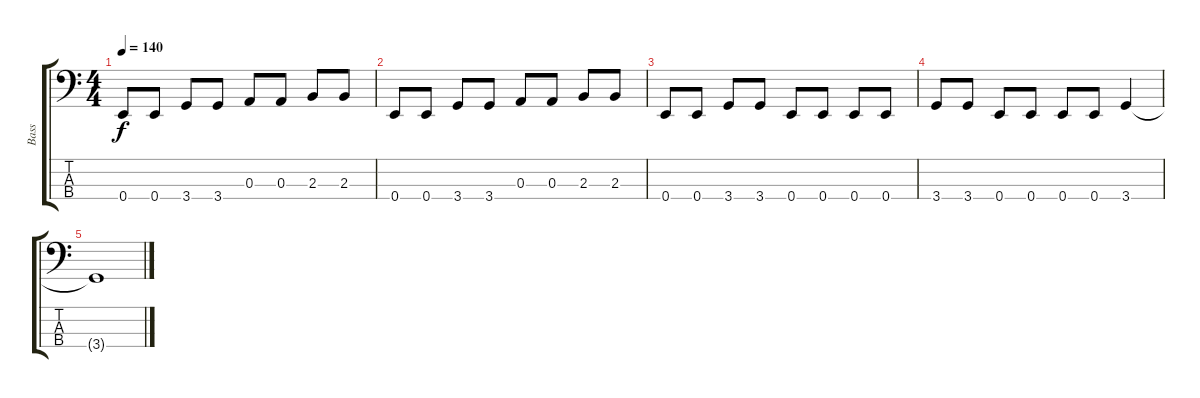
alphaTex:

\track ("Bass" "Bass") {instrument electricbasspick}
\staff {score tabs}
\tuning (G2 D2 A1 E1) {hide}
\ts (4 4)
\tempo 140
\clef f4
\ks c
0.4.8{dy f} 0.4.8 3.4.8 3.4.8 0.3.8 0.3.8 2.3.8 2.3.8 |
0.4.8 0.4.8 3.4.8 3.4.8 0.3.8 0.3.8 2.3.8 2.3.8 |
0.4.8 0.4.8 3.4.8 3.4.8 0.4.8 0.4.8 0.4.8 0.4.8 |
3.4.8 3.4.8 0.4.8 0.4.8 0.4.8 0.4.8 3.4.4 |
3.4{t}.1
